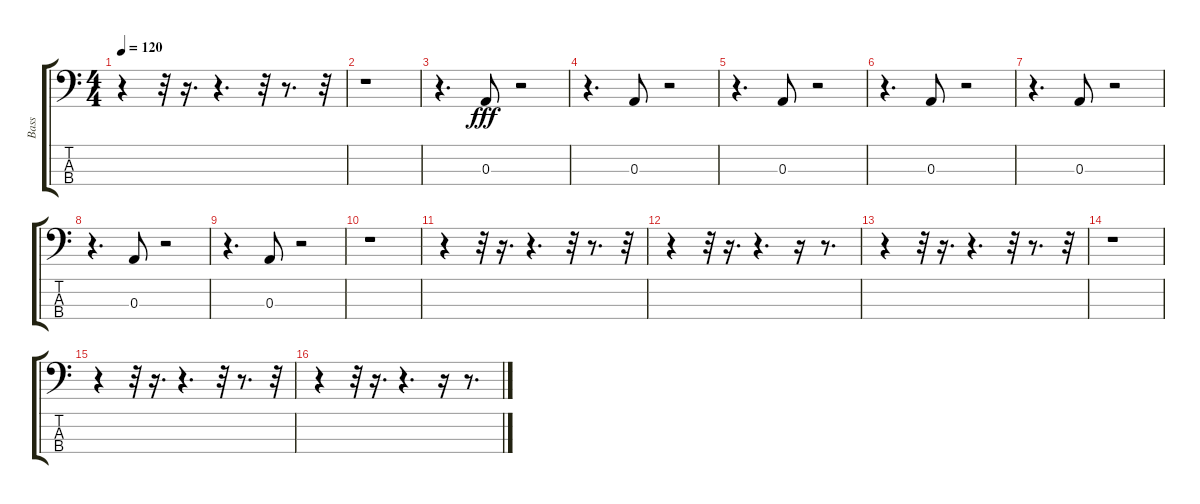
\track ("Bass" "Bass") {instrument electricbassfinger}
\staff {score tabs}
\tuning (G2 D2 A1 E1) {hide}
\ts (4 4)
\tempo 120
\clef f4
\ks c
r.4{dy fff} r.32 r.16{d} r.4{d} r.32 r.8{d} r.32 |
r.1 |
r.4{d} 0.3.8 r.2 |
r.4{d} 0.3.8 r.2 |
r.4{d} 0.3.8 r.2 |
r.4{d} 0.3.8 r.2 |
r.4{d} 0.3.8 r.2 |
r.4{d} 0.3.8 r.2 |
r.4{d} 0.3.8 r.2 |
r.1 |
r.4 r.32 r.16{d} r.4{d} r.32 r.8{d} r.32 |
r.4 r.32 r.16{d} r.4{d} r.16 r.8{d} |
r.4 r.32 r.16{d} r.4{d} r.32 r.8{d} r.32 |
r.1 |
r.4 r.32 r.16{d} r.4{d} r.32 r.8{d} r.32 |
r.4 r.32 r.16{d} r.4{d} r.16 r.8{d}
